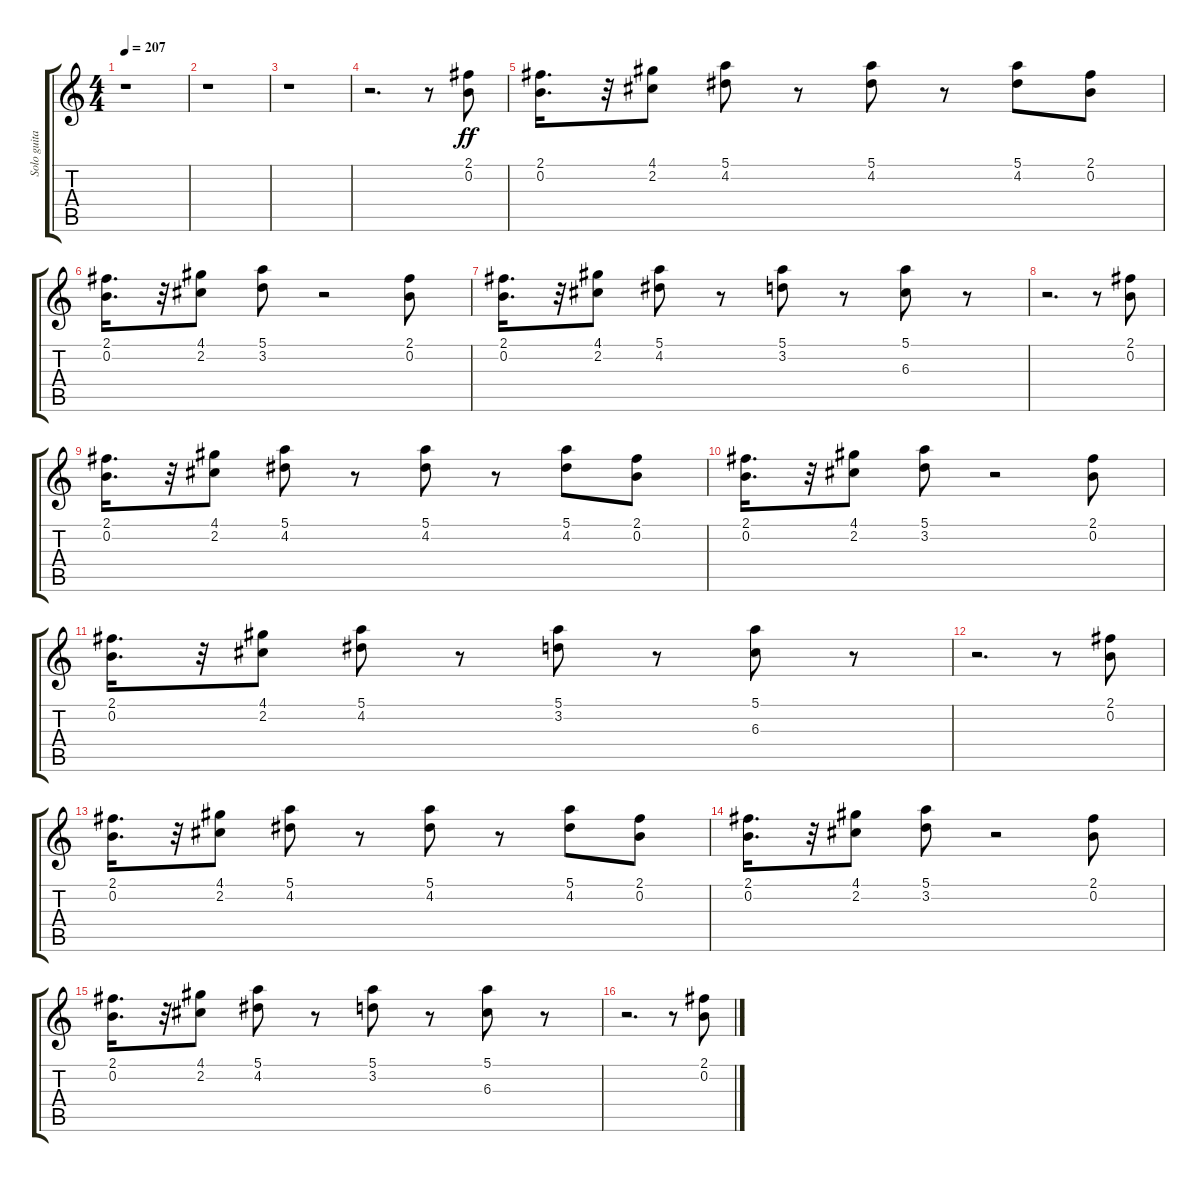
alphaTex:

\track ("Solo guitar 1" "Solo guita") {instrument overdrivenguitar}
\staff {score tabs}
\tuning (E4 B3 G3 D3 A2 E2) {hide}
\ts (4 4)
\tempo 207
\clef g2
\ks c
r.1{dy ff} |
r.1 |
r.1 |
r.2{d} r.8 (2.1 0.2).8 |
(2.1 0.2).16{d} r.32 (4.1 2.2).8 (5.1 4.2).8 r.8 (5.1 4.2).8 r.8 (5.1 4.2).8 (2.1 0.2).8 |
(2.1 0.2).16{d} r.32 (4.1 2.2).8 (5.1 3.2).8 r.2 (2.1 0.2).8 |
(2.1 0.2).16{d} r.32 (4.1 2.2).8 (5.1 4.2).8 r.8 (5.1 3.2).8 r.8 (5.1 6.3).8 r.8 |
r.2{d} r.8 (2.1 0.2).8 |
(2.1 0.2).16{d} r.32 (4.1 2.2).8 (5.1 4.2).8 r.8 (5.1 4.2).8 r.8 (5.1 4.2).8 (2.1 0.2).8 |
(2.1 0.2).16{d} r.32 (4.1 2.2).8 (5.1 3.2).8 r.2 (2.1 0.2).8 |
(2.1 0.2).16{d} r.32 (4.1 2.2).8 (5.1 4.2).8 r.8 (5.1 3.2).8 r.8 (5.1 6.3).8 r.8 |
r.2{d} r.8 (2.1 0.2).8 |
(2.1 0.2).16{d} r.32 (4.1 2.2).8 (5.1 4.2).8 r.8 (5.1 4.2).8 r.8 (5.1 4.2).8 (2.1 0.2).8 |
(2.1 0.2).16{d} r.32 (4.1 2.2).8 (5.1 3.2).8 r.2 (2.1 0.2).8 |
(2.1 0.2).16{d} r.32 (4.1 2.2).8 (5.1 4.2).8 r.8 (5.1 3.2).8 r.8 (5.1 6.3).8 r.8 |
r.2{d} r.8 (2.1 0.2).8
